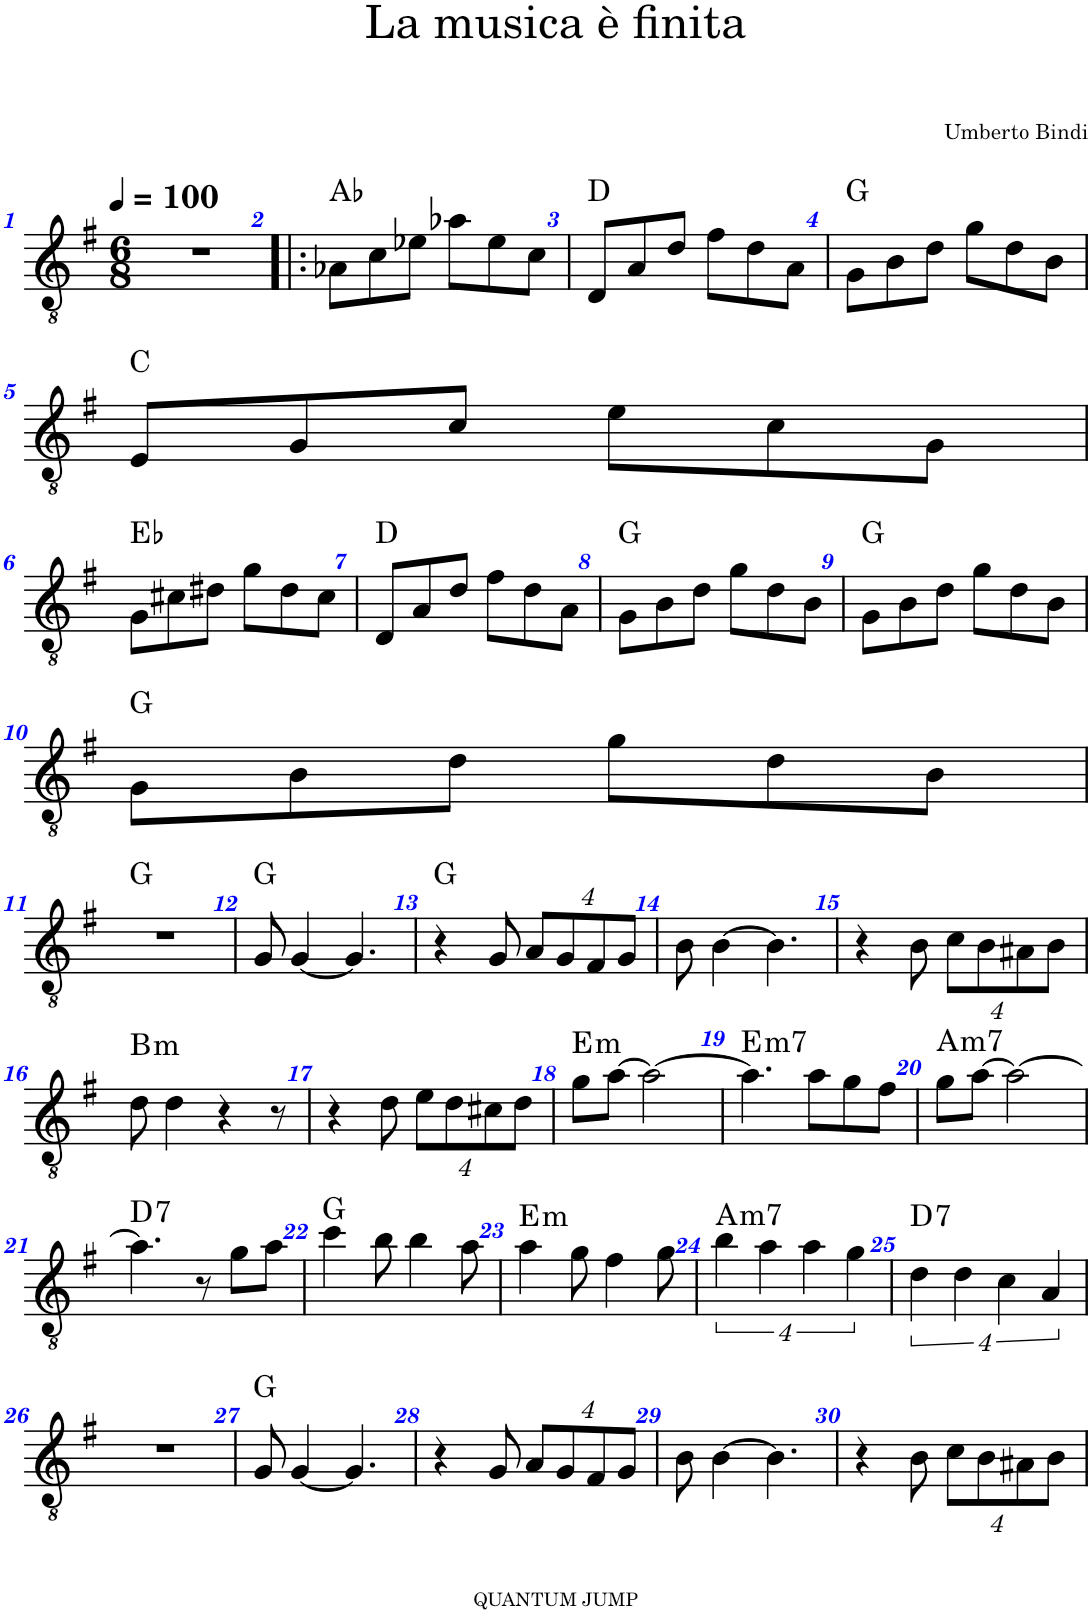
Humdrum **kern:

**kern	**harte
*part1	*part1
*staff1	*
*I"Chitarra classica	*
*clefGv2	*
*k[f#]	*
*M6/8	*
*MM100	*
=1	=1
2.r	.
=2!|:	=2!|:
8A-X\L	Ab:maj
8c\	.
8e-X\J	.
8a-X\L	.
8e-\	.
8c\J	.
=3	=3
8D/L	D:maj
8A/	.
8d/J	.
8f#\L	.
8d\	.
8A\J	.
=4	=4
8G\L	G:maj
8B\	.
8d\J	.
8g\L	.
8d\	.
8B\J	.
!!LO:LB:g=z
=5	=5
8E/L	C:maj
8G/	.
8c/J	.
8e\L	.
8c\	.
8G\J	.
!!LO:LB:g=z
=6	=6
8G\L	Eb:maj
8c#X\	.
8d#X\J	.
8g\L	.
8d#\	.
8c#\J	.
=7	=7
8D/L	D:maj
8A/	.
8d/J	.
8f#\L	.
8d\	.
8A\J	.
=8	=8
8G\L	G:maj
8B\	.
8d\J	.
8g\L	.
8d\	.
8B\J	.
=9	=9
8G\L	G:maj
8B\	.
8d\J	.
8g\L	.
8d\	.
8B\J	.
!!LO:LB:g=z
=10	=10
8G\L	G:maj
8B\	.
8d\J	.
8g\L	.
8d\	.
8B\J	.
!!LO:LB:g=z
=11	=11
2.r	G:maj
=12	=12
8G/	G:maj
[4G/	.
4.G/]	.
=13	=13
4r	G:maj
8G/	.
*Xbrackettup	*
32%3A/L	.
32%3G/	.
32%3F#/	.
32%3G/J	.
=14	=14
8B\	.
[4B\	.
4.B\]	.
=15	=15
4r	.
8B\	.
32%3c\L	.
32%3B\	.
32%3A#X\	.
32%3B\J	.
!!LO:LB:g=z
=16	=16
!	!LO:H:kt=m
8d\	B:min
4d\	.
4r	.
8r	.
=17	=17
4r	.
8d\	.
32%3e\L	.
32%3d\	.
32%3c#X\	.
32%3d\J	.
=18	=18
!	!LO:H:kt=m
8g\L	E:min
[8a\J	.
2a\_	.
=19	=19
!	!LO:H:kt=m7
4.a\]	E:min7
8a\L	.
8g\	.
8f#\J	.
=20	=20
!	!LO:H:kt=m7
8g\L	A:min7
[8a\J	.
2a\_	.
!!LO:LB:g=z
=21	=21
!	!LO:H:kt=7
4.a\]	D:7
8r	.
8g\L	.
8a\J	.
=22	=22
4cc\	G:maj
8b\	.
4b\	.
8a\	.
=23	=23
!	!LO:H:kt=m
4a\	E:min
8g\	.
4f#\	.
8g\	.
=24	=24
*brackettup	*
!	!LO:H:kt=m7
16%3b\	A:min7
16%3a\	.
16%3a\	.
16%3g\	.
=25	=25
!	!LO:H:kt=7
16%3d\	D:7
16%3d\	.
16%3c\	.
16%3A/	.
!!LO:LB:g=z
=26	=26
2.r	.
=27	=27
8G/	G:maj
[4G/	.
4.G/]	.
=28	=28
4r	.
8G/	.
*Xbrackettup	*
32%3A/L	.
32%3G/	.
32%3F#/	.
32%3G/J	.
=29	=29
8B\	.
[4B\	.
4.B\]	.
=30	=30
4r	.
8B\	.
32%3c\L	.
32%3B\	.
32%3A#X\	.
32%3B\J	.
=	=
*-	*-
